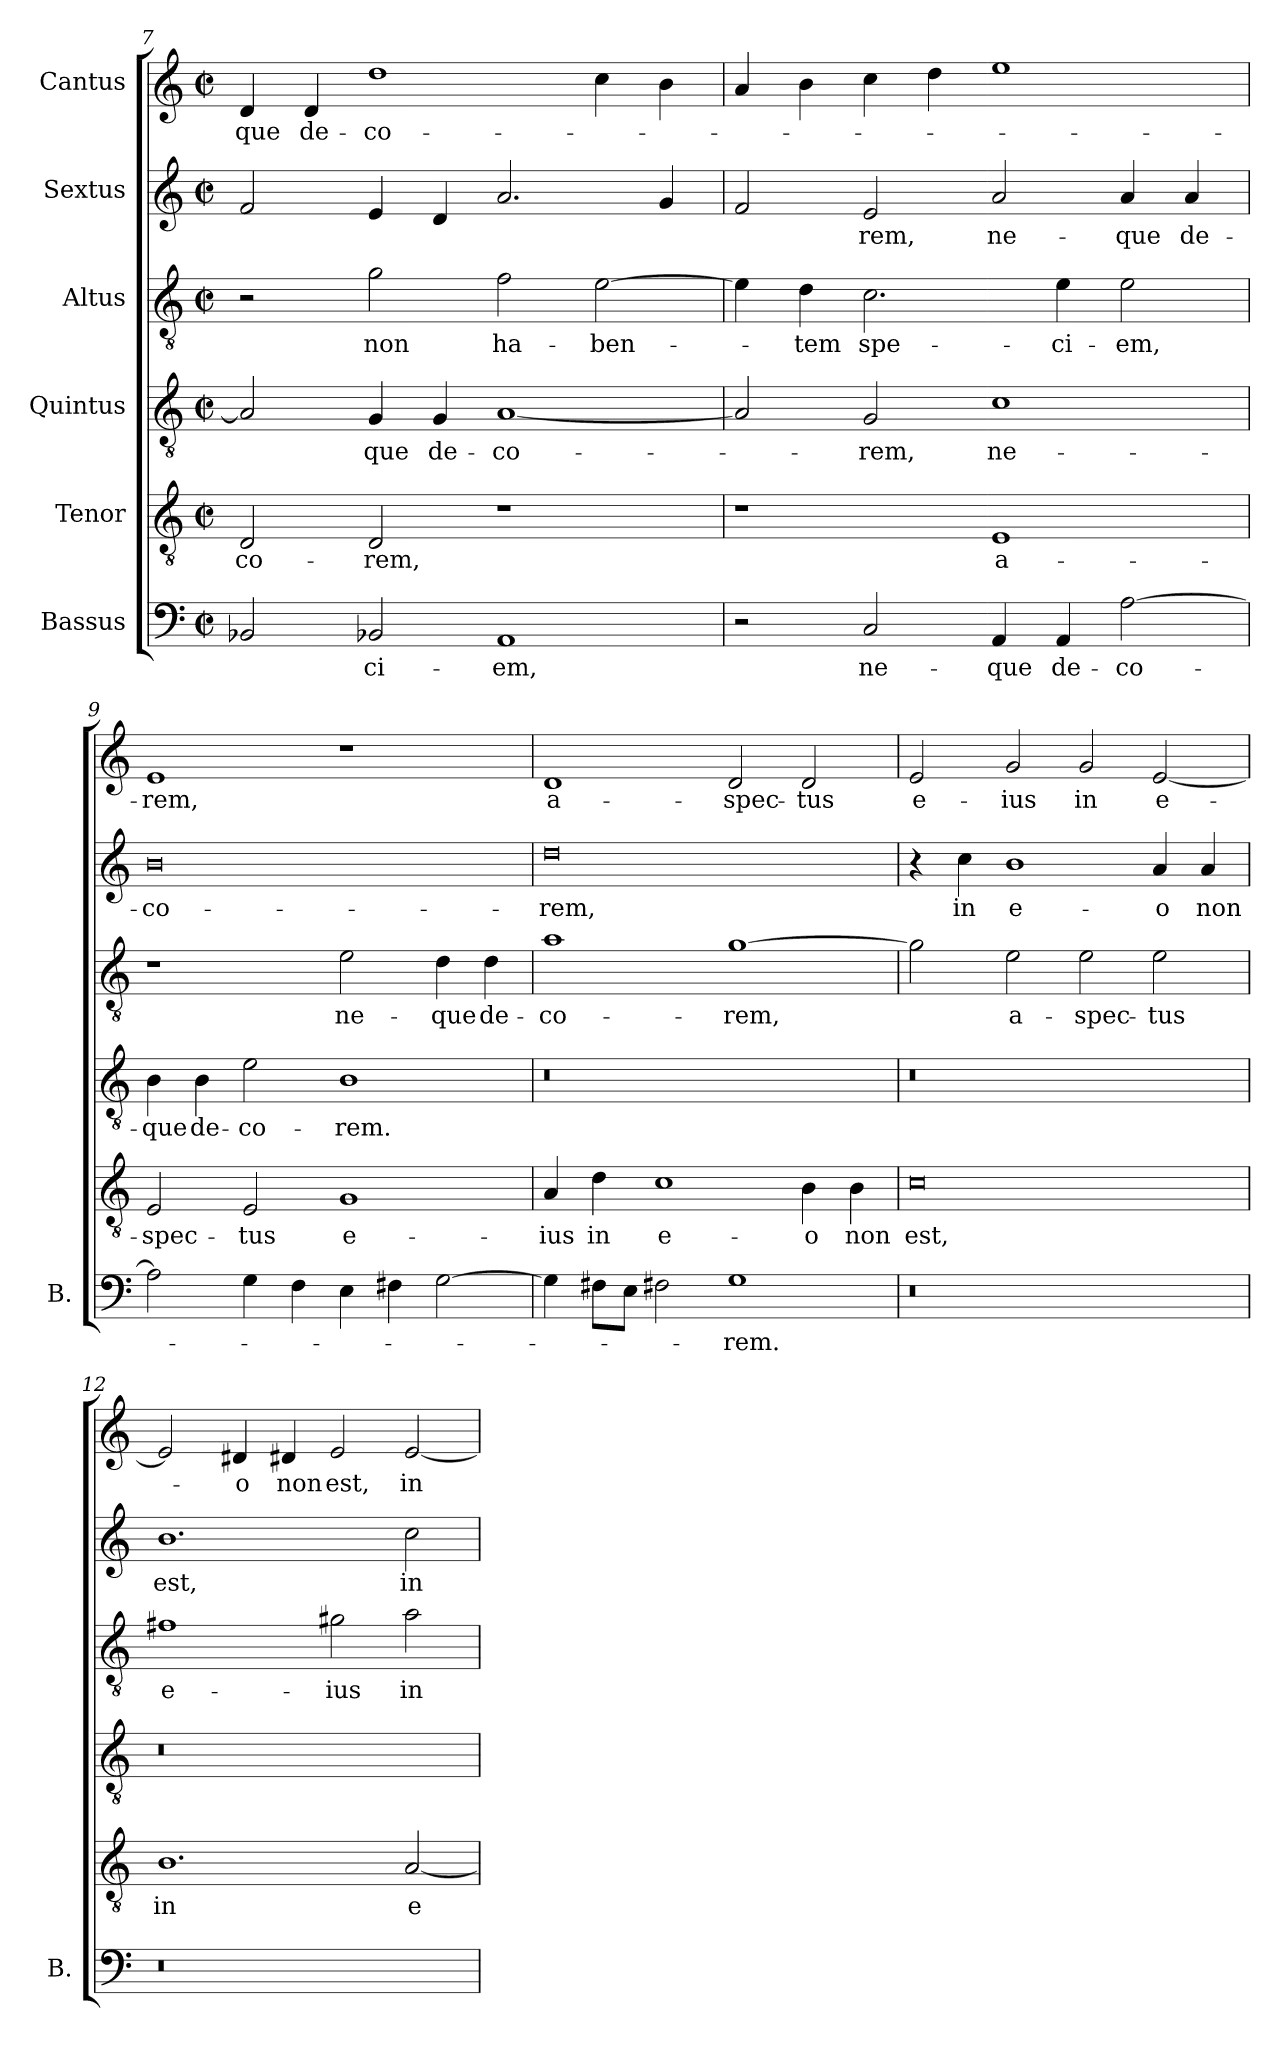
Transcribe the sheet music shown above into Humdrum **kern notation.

**kern	**text	**kern	**text	**kern	**text	**kern	**text	**kern	**text	**kern	**text
*part6	*part6	*part5	*part5	*part4	*part4	*part3	*part3	*part2	*part2	*part1	*part1
*staff6	*staff6	*staff5	*staff5	*staff4	*staff4	*staff3	*staff3	*staff2	*staff2	*staff1	*staff1
*I"Bassus	*	*I"Tenor	*	*I"Quintus	*	*I"Altus	*	*I"Sextus	*	*I"Cantus	*
*I'B.	*	*	*	*	*	*	*	*	*	*	*
*clefF4	*	*clefGv2	*	*clefGv2	*	*clefGv2	*	*clefG2	*	*clefG2	*
*k[]	*	*k[]	*	*k[]	*	*k[]	*	*k[]	*	*k[]	*
*C:	*	*C:	*	*C:	*	*C:	*	*C:	*	*C:	*
*M2/2	*	*M2/2	*	*M2/2	*	*M2/2	*	*M2/2	*	*M2/2	*
*met(c|)	*	*met(c|)	*	*met(c|)	*	*met(c|)	*	*met(c|)	*	*met(c|)	*
=7	=7	=7	=7	=7	=7	=7	=7	=7	=7	=7	=7
2BB-X/	.	2D/	-co-	2A/]	.	2r	.	2f/	.	4d/	-que
.	.	.	.	.	.	.	.	.	.	4d/	de-
2BB-X/	-ci-	2D/	-rem,	4G/	-que	2g\	non	4e/	.	1dd\	-co-
.	.	.	.	4G/	de-	.	.	4d/	.	.	.
1AA/	-em,	1r	.	[1A/	-co-	2f\	ha-	2.a/	.	.	.
.	.	.	.	.	.	[2e\	-ben-	.	.	4cc\	.
.	.	.	.	.	.	.	.	4g/	.	4b\	.
=8	=8	=8	=8	=8	=8	=8	=8	=8	=8	=8	=8
2r	.	1r	.	2A/]	.	4e\]	.	2f/	.	4a/	.
.	.	.	.	.	.	4d\	-tem	.	.	4b\	.
2C/	ne-	.	.	2G/	-rem,	2.c\	spe-	2e/	-rem,	4cc\	.
.	.	.	.	.	.	.	.	.	.	4dd\	.
4AA/	-que	1E/	a-	1c\	ne-	.	.	2a/	ne-	1ee\	.
4AA/	de-	.	.	.	.	4e\	-ci-	.	.	.	.
[2A\	-co-	.	.	.	.	2e\	-em,	4a/	-que	.	.
.	.	.	.	.	.	.	.	4a/	de-	.	.
=9	=9	=9	=9	=9	=9	=9	=9	=9	=9	=9	=9
2A\]	.	2E/	-spec-	4B\	-que	1r	.	0b\	-co-	1e/	-rem,
.	.	.	.	4B\	de-	.	.	.	.	.	.
4G\	.	2E/	-tus	2e\	-co-	.	.	.	.	.	.
4F\	.	.	.	.	.	.	.	.	.	.	.
4E\	.	1G/	e-	1B\	-rem.	2e\	ne-	.	.	1r	.
4F#X\	.	.	.	.	.	.	.	.	.	.	.
[2G\	.	.	.	.	.	4d\	-que	.	.	.	.
.	.	.	.	.	.	4d\	de-	.	.	.	.
=10	=10	=10	=10	=10	=10	=10	=10	=10	=10	=10	=10
!	!	!	!	!LO:N:vis=0	!	!	!	!	!	!	!
4G\]	.	4A/	-ius	1r	.	1a\	-co-	0dd\	-rem,	1d/	a-
8F#X\L	.	4d\	in	.	.	.	.	.	.	.	.
8E\J	.	.	.	.	.	.	.	.	.	.	.
2F#X\	.	1c\	e-	.	.	.	.	.	.	.	.
1G\	-rem.	.	.	1ryy	.	[1g\	-rem,	.	.	2d/	-spec-
.	.	4B\	-o	.	.	.	.	.	.	2d/	-tus
.	.	4B\	non	.	.	.	.	.	.	.	.
=11	=11	=11	=11	=11	=11	=11	=11	=11	=11	=11	=11
!LO:N:vis=0	!	!	!	!LO:N:vis=0	!	!	!	!	!	!	!
1r	.	0c\	est,	1r	.	2g\]	.	4r	.	2e/	e-
.	.	.	.	.	.	.	.	4cc\	in	.	.
.	.	.	.	.	.	2e\	a-	1b\	e-	2g/	-ius
1ryy	.	.	.	1ryy	.	2e\	-spec-	.	.	2g/	in
.	.	.	.	.	.	2e\	-tus	4a/	-o	[2e/	e-
.	.	.	.	.	.	.	.	4a/	non	.	.
=12	=12	=12	=12	=12	=12	=12	=12	=12	=12	=12	=12
!LO:N:vis=0	!	!	!	!LO:N:vis=0	!	!	!	!	!	!	!
1r	.	1.B\	in	1r	.	1f#X\	e-	1.b\	est,	2e/]	.
.	.	.	.	.	.	.	.	.	.	4d#X/	-o
.	.	.	.	.	.	.	.	.	.	4d#X/	non
1ryy	.	.	.	1ryy	.	2g#X\	-ius	.	.	2e/	est,
.	.	[2A/	e-	.	.	2a\	in	2cc\	in	[2e/	in
=	=	=	=	=	=	=	=	=	=	=	=
*-	*-	*-	*-	*-	*-	*-	*-	*-	*-	*-	*-
